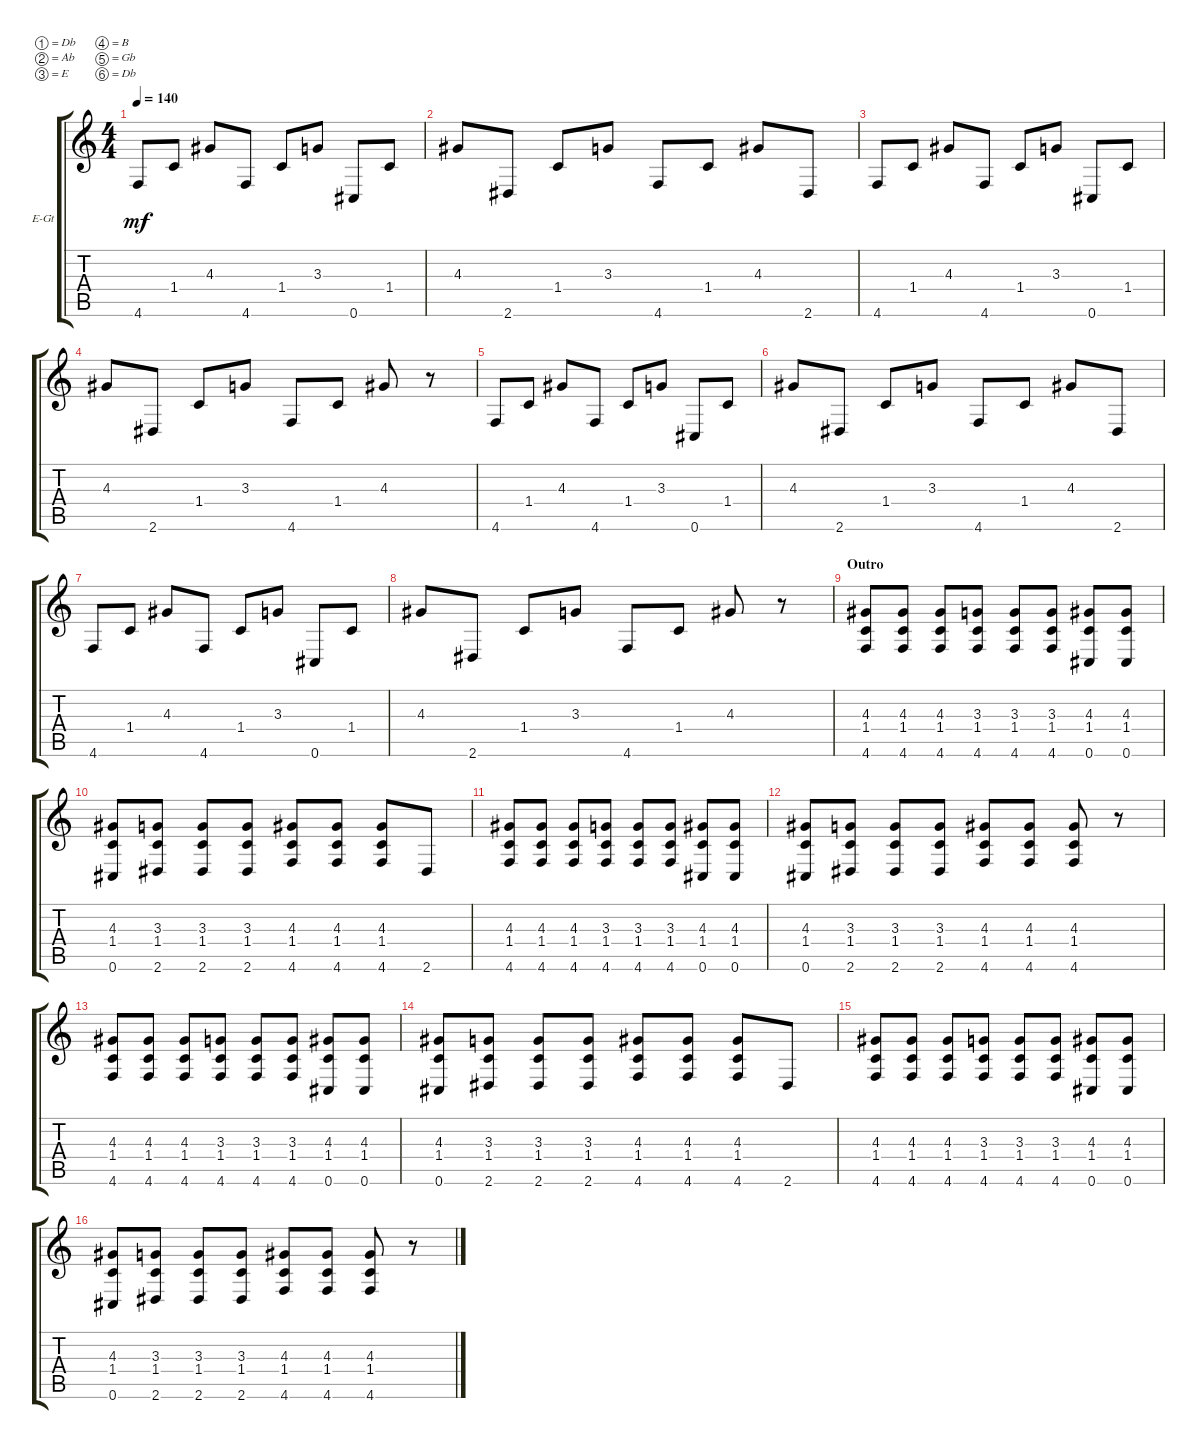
\bracketExtendMode groupsimilarinstruments
\firstSystemTrackNameOrientation horizontal
\otherSystemsTrackNameOrientation horizontal
\track ("Electric Guitar" "E-Gt") {instrument distortionguitar}
\staff {score tabs}
\tuning (Db4 Ab3 E3 B2 Gb2 Db2)
\ts (4 4)
\tempo 140
\clef g2
\ks c
4.6.8{dy mf} 1.4.8 4.3.8 4.6.8 1.4.8 3.3.8 0.6.8 1.4.8 |
4.3.8 2.6.8 1.4.8 3.3.8 4.6.8 1.4.8 4.3.8 2.6.8 |
4.6.8 1.4.8 4.3.8 4.6.8 1.4.8 3.3.8 0.6.8 1.4.8 |
4.3.8 2.6.8 1.4.8 3.3.8 4.6.8 1.4.8 4.3.8 r.8 |
4.6.8 1.4.8 4.3.8 4.6.8 1.4.8 3.3.8 0.6.8 1.4.8 |
4.3.8 2.6.8 1.4.8 3.3.8 4.6.8 1.4.8 4.3.8 2.6.8 |
4.6.8 1.4.8 4.3.8 4.6.8 1.4.8 3.3.8 0.6.8 1.4.8 |
4.3.8 2.6.8 1.4.8 3.3.8 4.6.8 1.4.8 4.3.8 r.8 |
\section ("" "Outro")
(4.6 1.4 4.3).8 (4.6 1.4 4.3).8 (4.6 1.4 4.3).8 (4.6 1.4 3.3).8 (4.6 1.4 3.3).8 (4.6 1.4 3.3).8 (0.6 1.4 4.3).8 (0.6 1.4 4.3).8 |
(0.6 1.4 4.3).8 (2.6 1.4 3.3).8 (2.6 1.4 3.3).8 (2.6 1.4 3.3).8 (4.6 1.4 4.3).8 (4.6 1.4 4.3).8 (4.6 1.4 4.3).8 2.6.8 |
(4.6 1.4 4.3).8 (4.6 1.4 4.3).8 (4.6 1.4 4.3).8 (4.6 1.4 3.3).8 (4.6 1.4 3.3).8 (4.6 1.4 3.3).8 (0.6 1.4 4.3).8 (0.6 1.4 4.3).8 |
(0.6 1.4 4.3).8 (2.6 1.4 3.3).8 (2.6 1.4 3.3).8 (2.6 1.4 3.3).8 (4.6 1.4 4.3).8 (4.6 1.4 4.3).8 (4.6 1.4 4.3).8 r.8 |
(4.6 1.4 4.3).8 (4.6 1.4 4.3).8 (4.6 1.4 4.3).8 (4.6 1.4 3.3).8 (4.6 1.4 3.3).8 (4.6 1.4 3.3).8 (0.6 1.4 4.3).8 (0.6 1.4 4.3).8 |
(0.6 1.4 4.3).8 (2.6 1.4 3.3).8 (2.6 1.4 3.3).8 (2.6 1.4 3.3).8 (4.6 1.4 4.3).8 (4.6 1.4 4.3).8 (4.6 1.4 4.3).8 2.6.8 |
(4.6 1.4 4.3).8 (4.6 1.4 4.3).8 (4.6 1.4 4.3).8 (4.6 1.4 3.3).8 (4.6 1.4 3.3).8 (4.6 1.4 3.3).8 (0.6 1.4 4.3).8 (0.6 1.4 4.3).8 |
(0.6 1.4 4.3).8 (2.6 1.4 3.3).8 (2.6 1.4 3.3).8 (2.6 1.4 3.3).8 (4.6 1.4 4.3).8 (4.6 1.4 4.3).8 (4.6 1.4 4.3).8 r.8
